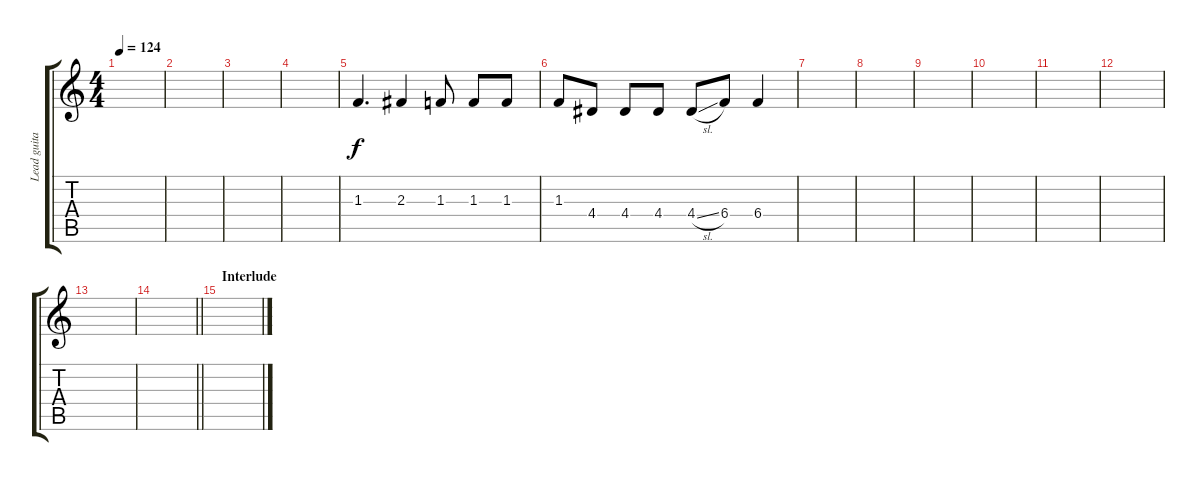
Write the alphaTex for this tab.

\track ("Lead guitar/Others" "Lead guita") {instrument distortionguitar}
\staff {score tabs}
\tuning (Db4 Ab3 E3 B2 Gb2 Db2) {hide}
\ts (4 4)
\tempo 124
\clef g2
\ks c
|
|
|
|
1.3.4{d volume 12} 2.3.4 1.3.8 1.3.8 1.3.8 |
1.3.8 4.4.8 4.4.8 4.4.8 4.4{sl}.8 6.4.8 6.4.4 |
|
|
|
|
|
|
|
\barLineRight lightlight
|
\section ("" "Interlude")
